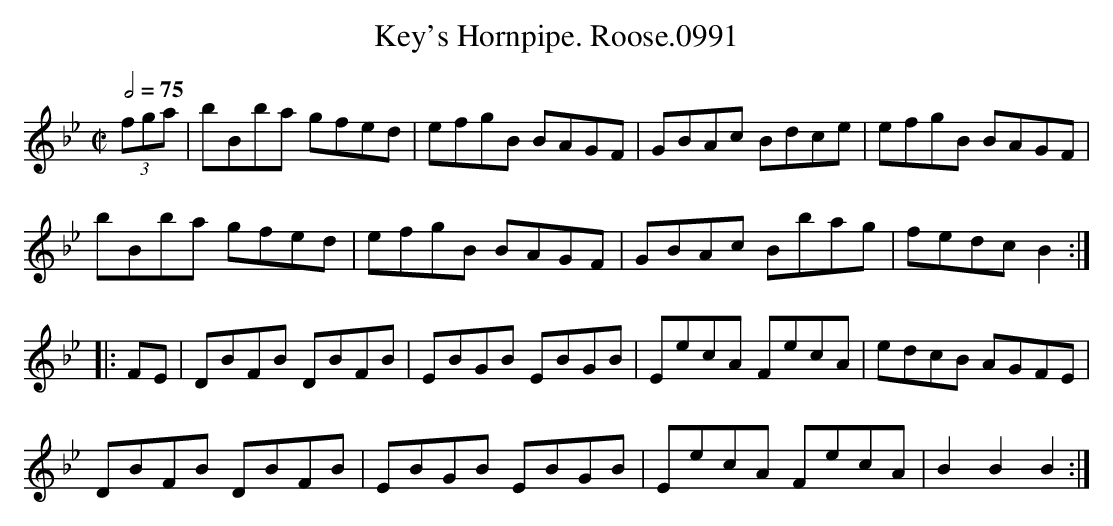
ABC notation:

X:1
T:Key's Hornpipe. Roose.0991
M:C|
L:1/8
Q:2/4=75
K:Bb
(3fga | bBba gfed | efgB BAGF | GBAc Bdce | efgB BAGF |
bBba gfed | efgB BAGF | GBAc Bbag | fedc B2 :|
|: FE | DBFB DBFB | EBGB EBGB | EecA FecA | edcB AGFE |
DBFB DBFB | EBGB EBGB | EecA FecA | B2B2 B2 :|
